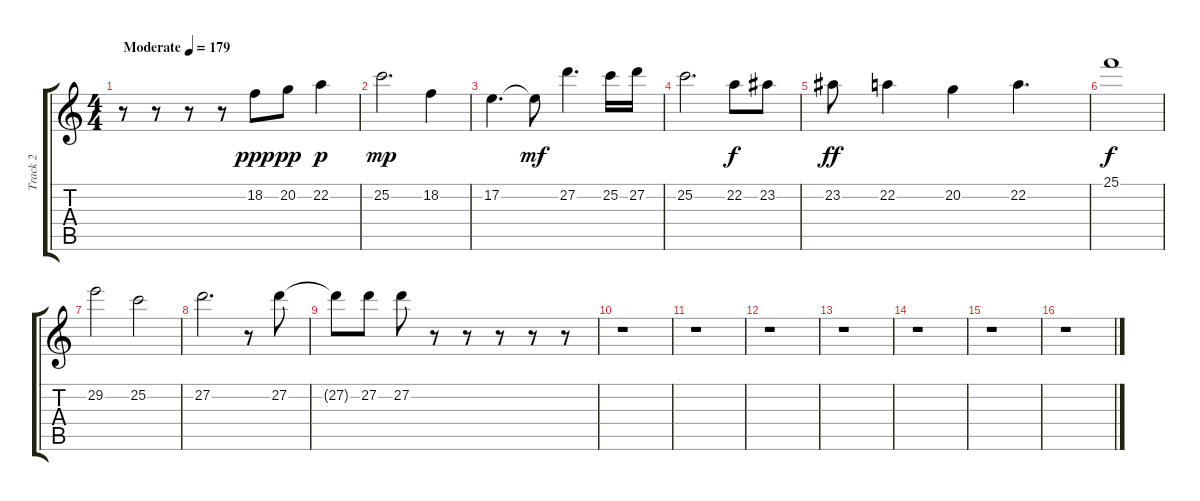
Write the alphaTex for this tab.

\track ("Track 2" "Track 2") {instrument stringensemble1}
\staff {score tabs}
\tuning (E4 B3 G3 D3 A2 E2) {hide}
\ts (4 4)
\tempo (179 "Moderate")
\clef g2
\ks c
r.8{dy ppp instrument stringensemble1} r.8 r.8 r.8 18.2.8 20.2.8{dy pp} 22.2.4{dy p} |
25.2.2{d dy mp} 18.2.4 |
17.2.4{d} 17.2{t}.8{dy mf} 27.2.4{d} 25.2.16 27.2.16 |
25.2.2{d} 22.2.8{dy f} 23.2.8 |
23.2.8{dy ff} 22.2.4 20.2.4 22.2.4{d} |
25.1.1{dy f} |
29.2.2 25.2.2 |
27.2.2{d} r.8 27.2.8 |
27.2{t}.8 27.2.8 27.2.8 r.8 r.8 r.8 r.8 r.8 |
r.1 |
r.1 |
r.1 |
r.1 |
r.1 |
r.1 |
r.1
